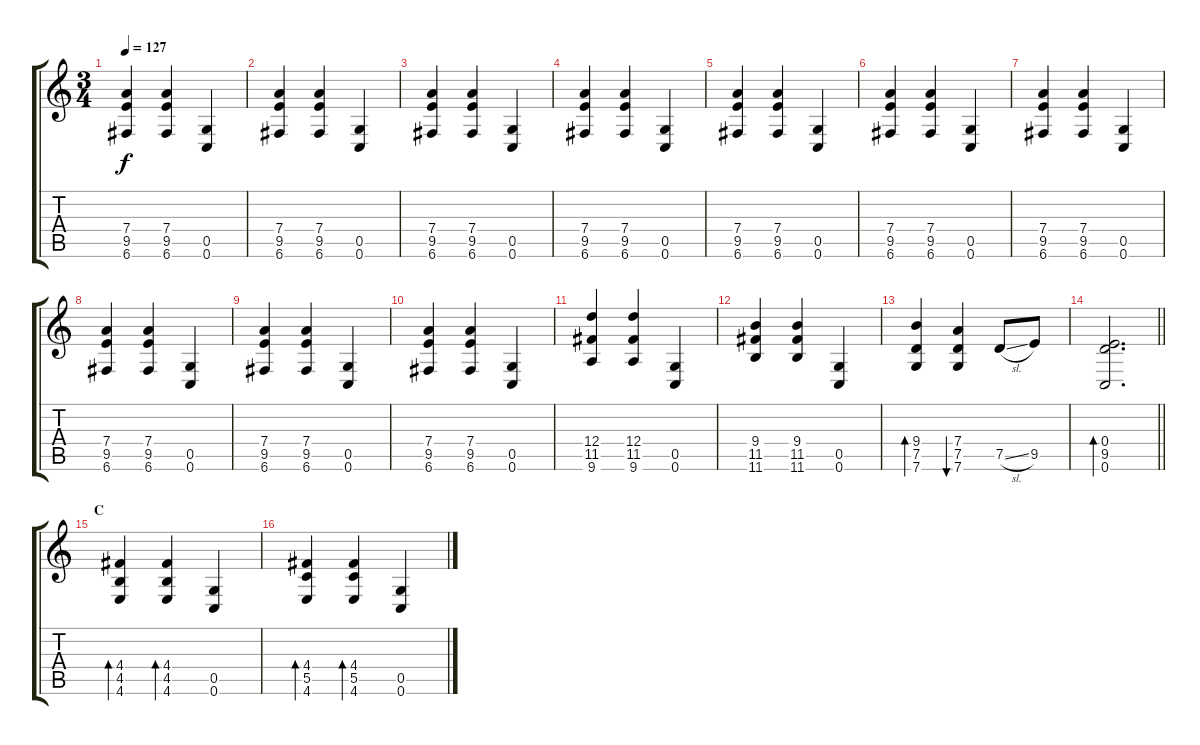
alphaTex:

\track "" {instrument distortionguitar}
\staff {score tabs}
\tuning (G4 E4 A3 D3 G2 C2) {hide}
\ts (3 4)
\tempo 127
\clef g2
\ks c
(7.4 9.5 6.6).4{dy f} (7.4 9.5 6.6).4 (0.5 0.6).4 |
(7.4 9.5 6.6).4 (7.4 9.5 6.6).4 (0.5 0.6).4 |
(7.4 9.5 6.6).4 (7.4 9.5 6.6).4 (0.5 0.6).4 |
(7.4 9.5 6.6).4 (7.4 9.5 6.6).4 (0.5 0.6).4 |
(7.4 9.5 6.6).4 (7.4 9.5 6.6).4 (0.5 0.6).4 |
(7.4 9.5 6.6).4 (7.4 9.5 6.6).4 (0.5 0.6).4 |
(7.4 9.5 6.6).4 (7.4 9.5 6.6).4 (0.5 0.6).4 |
(7.4 9.5 6.6).4 (7.4 9.5 6.6).4 (0.5 0.6).4 |
(7.4 9.5 6.6).4 (7.4 9.5 6.6).4 (0.5 0.6).4 |
(7.4 9.5 6.6).4 (7.4 9.5 6.6).4 (0.5 0.6).4 |
(12.4 11.5 9.6).4 (12.4 11.5 9.6).4 (0.5 0.6).4 |
(9.4 11.5 11.6).4 (9.4 11.5 11.6).4 (0.5 0.6).4 |
(9.4 7.5 7.6).4{bd 60 instrument electricguitarclean} (7.4 7.5 7.6).4{bu 60} 7.5{sl}.8 9.5.8 |
\barLineRight lightlight
(0.4 9.5 0.6).2{d bd 60} |
\section ("" "C")
(4.4 4.5 4.6).4{bd 60} (4.4 4.5 4.6).4{bd 60} (0.5 0.6).4 |
(4.4 5.5 4.6).4{bd 60} (4.4 5.5 4.6).4{bd 60} (0.5 0.6).4
